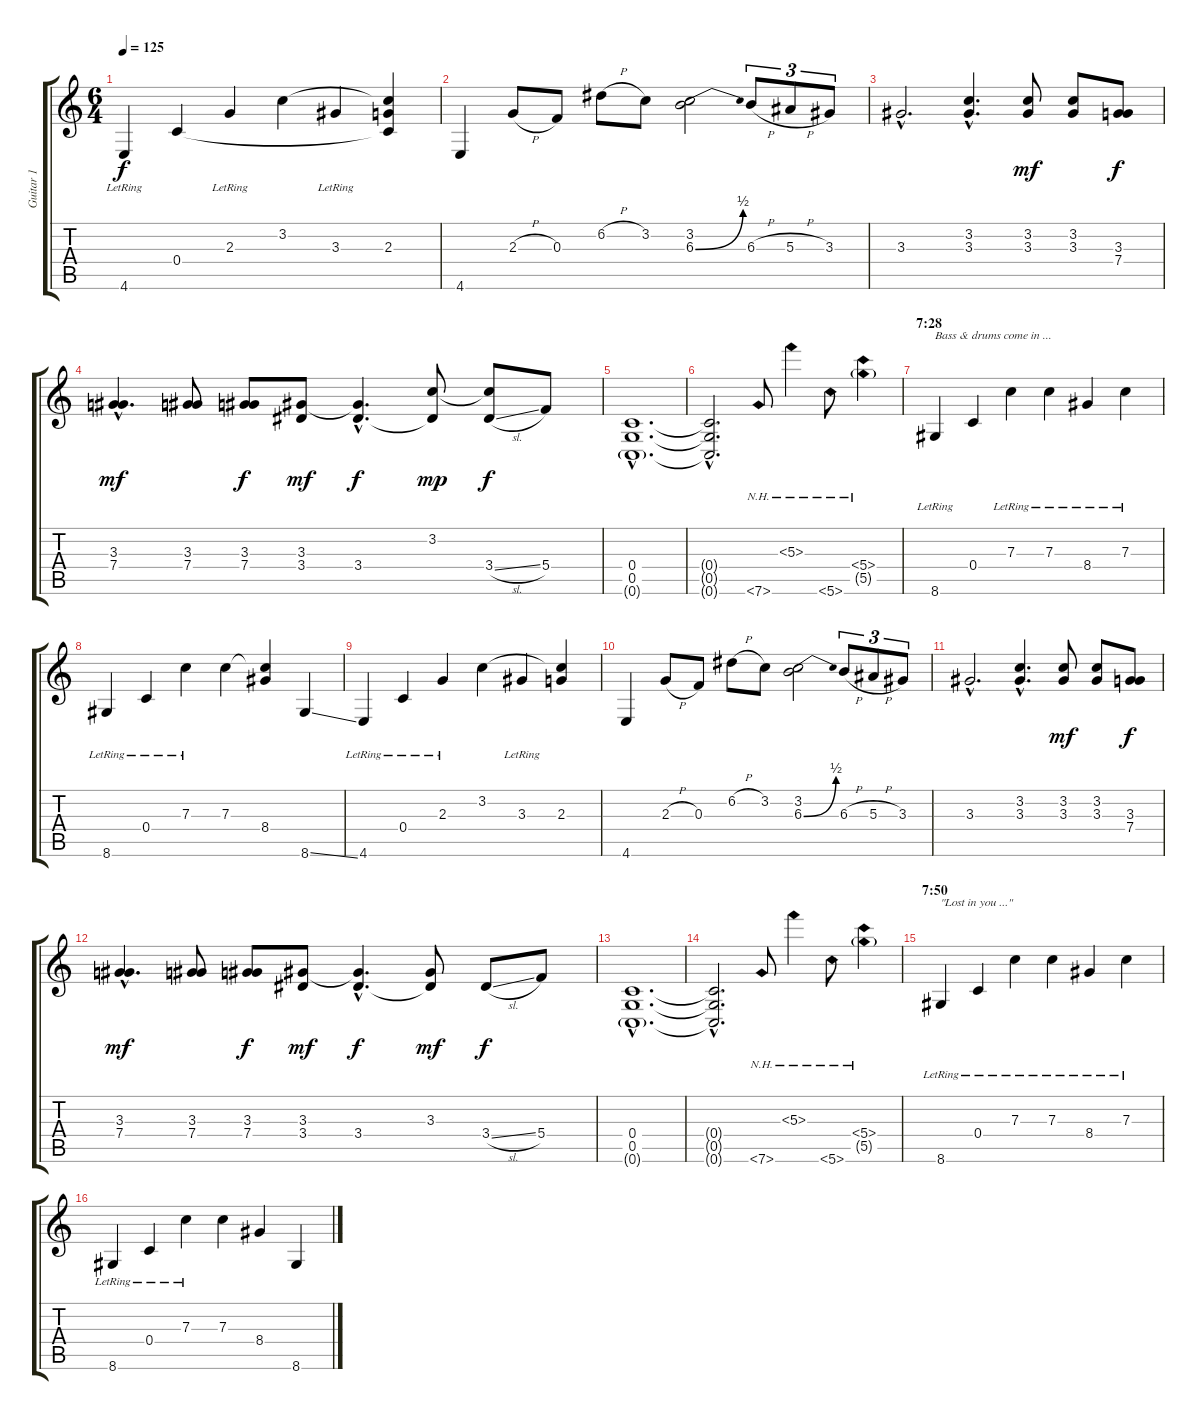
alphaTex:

\track ("Guitar 1" "Guitar 1") {instrument distortionguitar}
\staff {score tabs}
\tuning (D4 A3 F3 C3 G2 C2) {hide}
\ts (6 4)
\tempo 125
\clef g2
\ks c
4.6{lr}.4{dy f} 0.4.4 2.3{lr}.4 3.2.4 3.3{lr}.4 (3.2{t} 2.3 0.4{t}).4 |
4.6.4 2.3{h}.8 0.3.8 6.2{h}.8 3.2.8 (3.2 6.3{be (bend 0 0 60 2)}).2 6.3{h}.8{tu (3 2)} 5.3{h}.8{tu (3 2)} 3.3.8{tu (3 2)} |
3.3{hac}.2{d} (3.2{hac} 3.3{hac}).4{d} (3.2 3.3).8{dy mf} (3.2 3.3).8 (3.3 7.4).8{dy f} |
(3.3{hac} 7.4{hac}).4{d dy mf} (3.3 7.4).8 (3.3 7.4).8{dy f} (3.3 3.4).8{dy mf} (3.3{hac t} 3.4{hac}).4{d dy f} (3.2 3.4{t}).8{dy mp} (3.2{t} 3.4{sl}).8{dy f} 5.4.8 |
(0.4{hac} 0.5{hac} 0.6{g hac}).1{d} |
(0.4{hac t} 0.5{hac t} 0.6{hac t}).2{d} 7.6{nh}.8 5.3{nh}.4 5.6{nh}.8 (5.4{nh} 5.5{nh g}).4 |
\section ("" "7:28")
8.6{lr}.4{txt "Bass & drums come in ..."} 0.4.4 7.3{lr}.4 7.3{lr}.4 8.4{lr}.4 7.3{lr}.4 |
8.6{lr}.4 0.4{lr}.4 7.3{lr}.4 7.3.4 (7.3{t} 8.4).4 8.6{ss}.4 |
4.6{lr}.4 0.4{lr}.4 2.3{lr}.4 3.2.4 3.3{lr}.4 (3.2{t} 2.3).4 |
4.6.4 2.3{h}.8 0.3.8 6.2{h}.8 3.2.8 (3.2 6.3{be (bend 0 0 60 2)}).2 6.3{h}.8{tu (3 2)} 5.3{h}.8{tu (3 2)} 3.3.8{tu (3 2)} |
3.3{hac}.2{d} (3.2{hac} 3.3{hac}).4{d} (3.2 3.3).8{dy mf} (3.2 3.3).8 (3.3 7.4).8{dy f} |
(3.3{hac} 7.4{hac}).4{d dy mf} (3.3 7.4).8 (3.3 7.4).8{dy f} (3.3 3.4).8{dy mf} (3.3{hac t} 3.4{hac}).4{d dy f} (3.3 3.4{t}).8{dy mf} 3.4{sl}.8{dy f} 5.4.8 |
(0.4{hac} 0.5{hac} 0.6{g hac}).1{d} |
(0.4{hac t} 0.5{hac t} 0.6{hac t}).2{d} 7.6{nh}.8 5.3{nh}.4 5.6{nh}.8 (5.4{nh} 5.5{nh g}).4 |
\section ("" "7:50")
8.6{lr}.4{txt "\"Lost in you ...\""} 0.4{lr}.4 7.3{lr}.4 7.3{lr}.4 8.4{lr}.4 7.3{lr}.4 |
8.6{lr}.4 0.4{lr}.4 7.3{lr}.4 7.3.4 8.4.4 8.6{ss}.4
